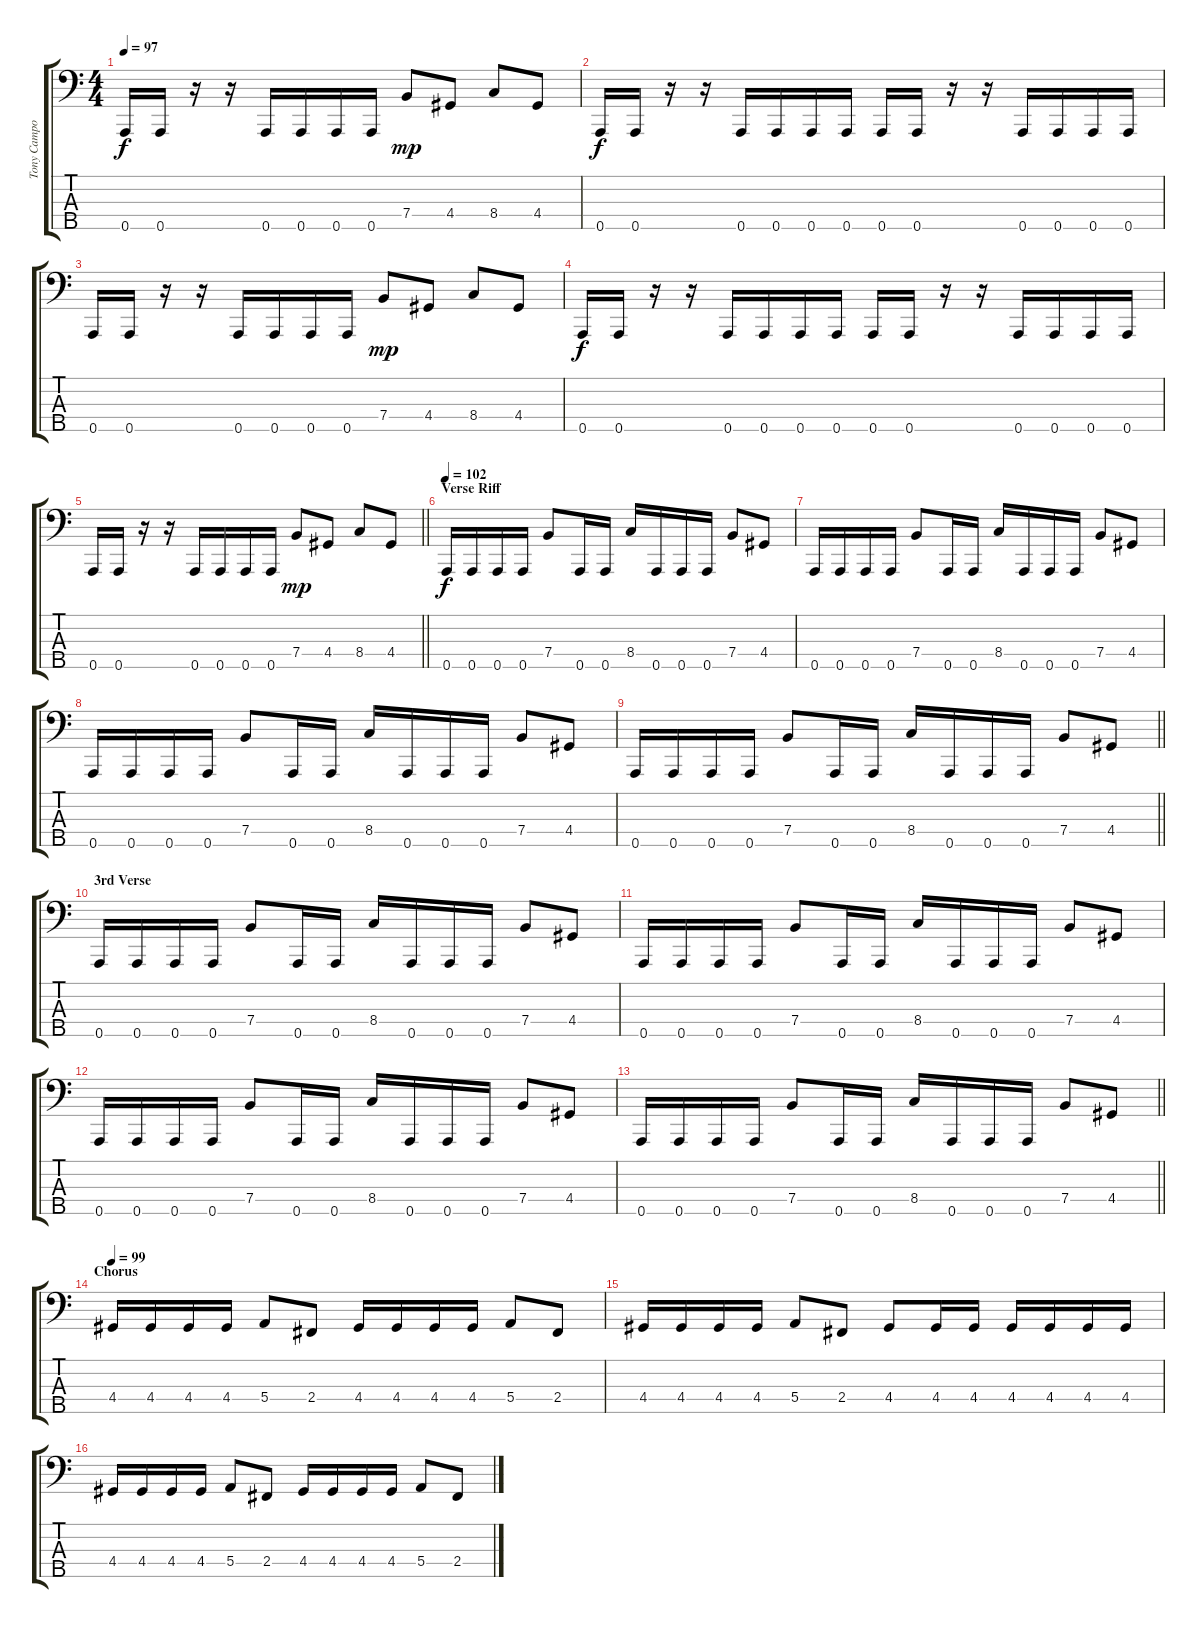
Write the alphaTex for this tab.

\track ("Tony Campos" "Tony Campo") {instrument electricbasspick}
\staff {score tabs}
\tuning (G2 D2 A1 E1 A0) {hide}
\ts (4 4)
\tempo 97
\clef f4
\ks c
0.5.16{dy f} 0.5.16 r.16 r.16 0.5.16 0.5.16 0.5.16 0.5.16 7.4.8{dy mp} 4.4.8 8.4.8 4.4.8 |
0.5.16{dy f} 0.5.16 r.16 r.16 0.5.16 0.5.16 0.5.16 0.5.16 0.5.16 0.5.16 r.16 r.16 0.5.16 0.5.16 0.5.16 0.5.16 |
0.5.16 0.5.16 r.16 r.16 0.5.16 0.5.16 0.5.16 0.5.16 7.4.8{dy mp} 4.4.8 8.4.8 4.4.8 |
0.5.16{dy f} 0.5.16 r.16 r.16 0.5.16 0.5.16 0.5.16 0.5.16 0.5.16 0.5.16 r.16 r.16 0.5.16 0.5.16 0.5.16 0.5.16 |
\barLineRight lightlight
0.5.16 0.5.16 r.16 r.16 0.5.16 0.5.16 0.5.16 0.5.16 7.4.8{dy mp} 4.4.8 8.4.8 4.4.8 |
\section ("" "Verse Riff ")
\tempo 102
0.5.16{dy f} 0.5.16 0.5.16 0.5.16 7.4.8 0.5.16 0.5.16 8.4.16 0.5.16 0.5.16 0.5.16 7.4.8 4.4.8 |
0.5.16 0.5.16 0.5.16 0.5.16 7.4.8 0.5.16 0.5.16 8.4.16 0.5.16 0.5.16 0.5.16 7.4.8 4.4.8 |
0.5.16 0.5.16 0.5.16 0.5.16 7.4.8 0.5.16 0.5.16 8.4.16 0.5.16 0.5.16 0.5.16 7.4.8 4.4.8 |
\barLineRight lightlight
0.5.16 0.5.16 0.5.16 0.5.16 7.4.8 0.5.16 0.5.16 8.4.16 0.5.16 0.5.16 0.5.16 7.4.8 4.4.8 |
\section ("" "3rd Verse")
0.5.16 0.5.16 0.5.16 0.5.16 7.4.8 0.5.16 0.5.16 8.4.16 0.5.16 0.5.16 0.5.16 7.4.8 4.4.8 |
0.5.16 0.5.16 0.5.16 0.5.16 7.4.8 0.5.16 0.5.16 8.4.16 0.5.16 0.5.16 0.5.16 7.4.8 4.4.8 |
0.5.16 0.5.16 0.5.16 0.5.16 7.4.8 0.5.16 0.5.16 8.4.16 0.5.16 0.5.16 0.5.16 7.4.8 4.4.8 |
\barLineRight lightlight
0.5.16 0.5.16 0.5.16 0.5.16 7.4.8 0.5.16 0.5.16 8.4.16 0.5.16 0.5.16 0.5.16 7.4.8 4.4.8 |
\section ("" "Chorus")
\tempo 99
4.4.16 4.4.16 4.4.16 4.4.16 5.4.8 2.4.8 4.4.16 4.4.16 4.4.16 4.4.16 5.4.8 2.4.8 |
4.4.16 4.4.16 4.4.16 4.4.16 5.4.8 2.4.8 4.4.8 4.4.16 4.4.16 4.4.16 4.4.16 4.4.16 4.4.16 |
4.4.16 4.4.16 4.4.16 4.4.16 5.4.8 2.4.8 4.4.16 4.4.16 4.4.16 4.4.16 5.4.8 2.4.8
